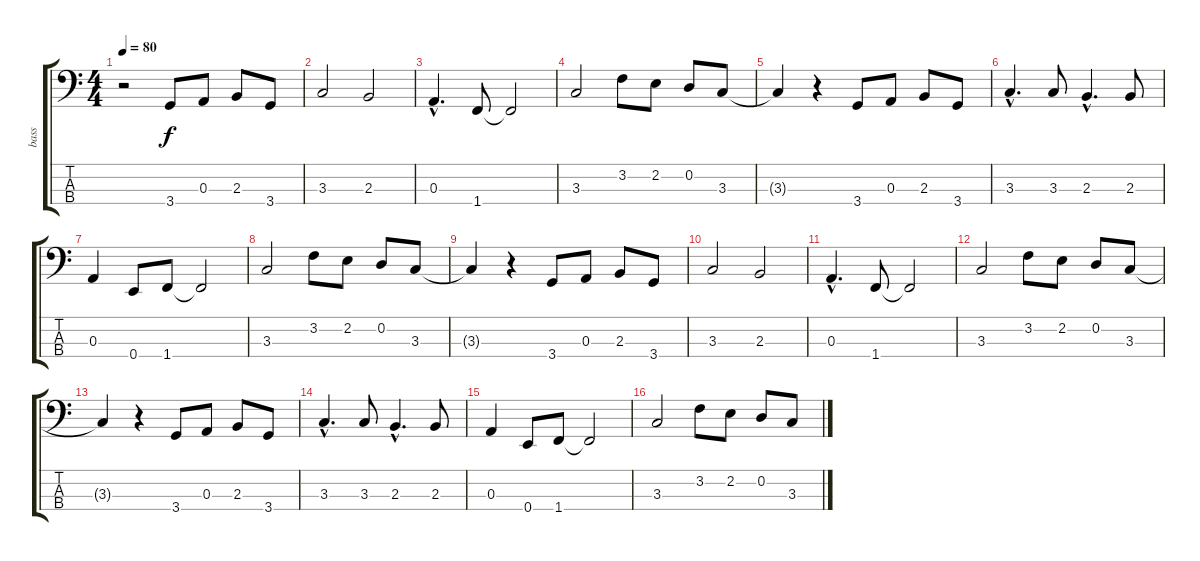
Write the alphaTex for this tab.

\track ("bass" "bass") {instrument electricbassfinger}
\staff {score tabs}
\tuning (G2 D2 A1 E1) {hide}
\ts (4 4)
\tempo 80
\clef f4
\ks c
r.2{dy f instrument electricbassfinger} 3.4.8 0.3.8 2.3.8 3.4.8 |
3.3.2 2.3.2 |
0.3{hac}.4{d} 1.4.8 1.4{t}.2 |
3.3.2 3.2.8 2.2.8 0.2.8 3.3.8 |
3.3{t}.4 r.4 3.4.8 0.3.8 2.3.8 3.4.8 |
3.3{hac}.4{d} 3.3.8 2.3{hac}.4{d} 2.3.8 |
0.3.4 0.4.8 1.4.8 1.4{t}.2 |
3.3.2 3.2.8 2.2.8 0.2.8 3.3.8 |
3.3{t}.4 r.4 3.4.8 0.3.8 2.3.8 3.4.8 |
3.3.2 2.3.2 |
0.3{hac}.4{d} 1.4.8 1.4{t}.2 |
3.3.2 3.2.8 2.2.8 0.2.8 3.3.8 |
3.3{t}.4 r.4 3.4.8 0.3.8 2.3.8 3.4.8 |
3.3{hac}.4{d} 3.3.8 2.3{hac}.4{d} 2.3.8 |
0.3.4 0.4.8 1.4.8 1.4{t}.2 |
3.3.2 3.2.8 2.2.8 0.2.8 3.3.8
